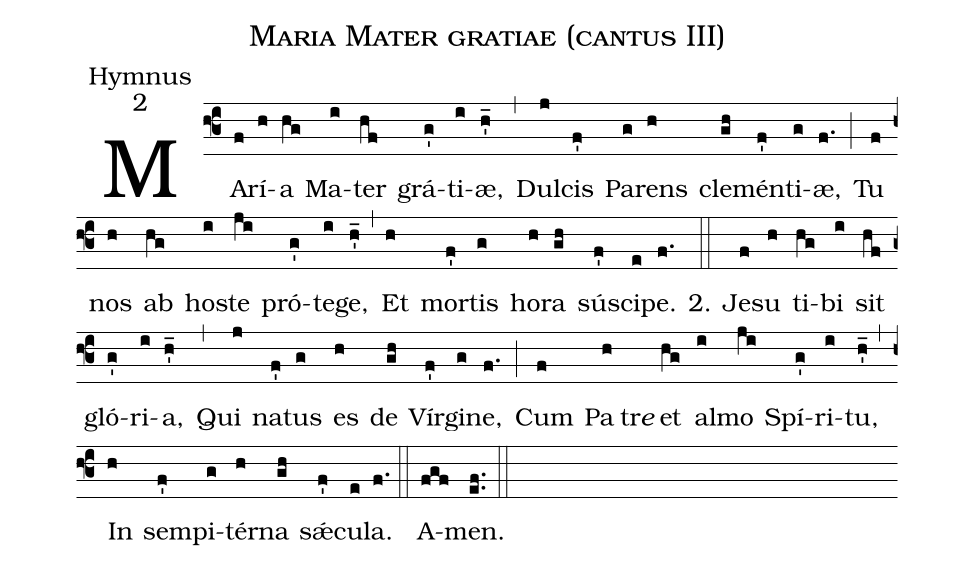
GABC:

name:Maria Mater gratiae (cantus III);
office-part:Hymnus;
mode:2;
%%
(f3) MA(f)rí(h)a(hg) Ma(i)ter(hf) grá(g')ti(i)æ,(h'_) (,)
Dul(j)cis(f') Pa(g)rens(h) cle(gh)mén(f')ti(g)æ,(f.) (;)
Tu(f) nos(h) ab(hg) ho(i)ste(ji) pró(g')te(i)ge,(h'_) (,)
Et(h) mor(f')tis(g) ho(h)ra(gh) sú(f')sci(e)pe.(f.)
2.(::)
Je(f)su(h) ti(hg)bi(i) sit(hf) gló(g')ri(i)a,(h'_) (,)
Qui(j) na(f')tus(g) es(h) de(gh) Vír(f')gi(g)ne,(f.) (;)
Cum(f) Pa(h)tr<i>e</i>() et(hg) al(i)mo(ji) Spí(g')ri(i)tu,(h'_) (,)
In(h) sem(f')pi(g)tér(h)na(gh) sǽ(f')cu(e)la.(f.) (::)
A(fgf)men.(e.f.) (::)
